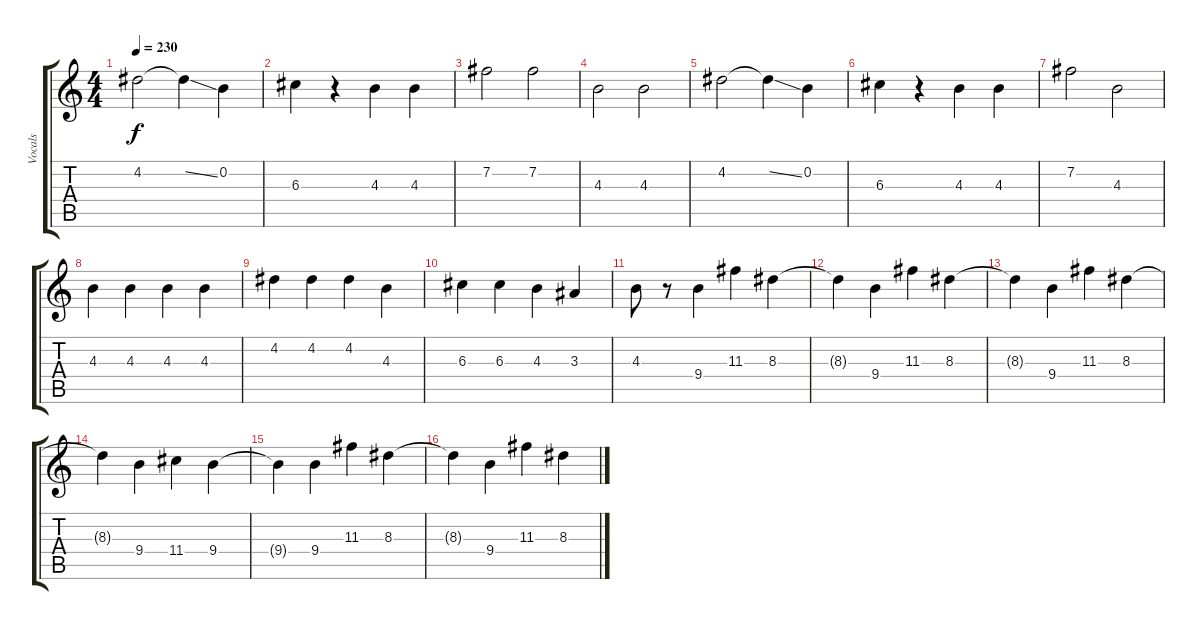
\track ("Vocals" "Vocals") {instrument overdrivenguitar}
\staff {score tabs}
\tuning (E4 B3 G3 D3 A2 E2) {hide}
\ts (4 4)
\tempo 230
\clef g2
\ks c
4.2.2{dy f} 4.2{ss t}.4 0.2.4 |
6.3.4 r.4 4.3.4 4.3.4 |
7.2.2 7.2.2 |
4.3.2 4.3.2 |
4.2.2 4.2{ss t}.4 0.2.4 |
6.3.4 r.4 4.3.4 4.3.4 |
7.2.2 4.3.2 |
4.3.4 4.3.4 4.3.4 4.3.4 |
4.2.4 4.2.4 4.2.4 4.3.4 |
6.3.4 6.3.4 4.3.4 3.3.4 |
4.3.8 r.8 9.4.4 11.3.4 8.3.4 |
8.3{t}.4 9.4.4 11.3.4 8.3.4 |
8.3{t}.4 9.4.4 11.3.4 8.3.4 |
8.3{t}.4 9.4.4 11.4.4 9.4.4 |
9.4{t}.4 9.4.4 11.3.4 8.3.4 |
8.3{t}.4 9.4.4 11.3.4 8.3.4
